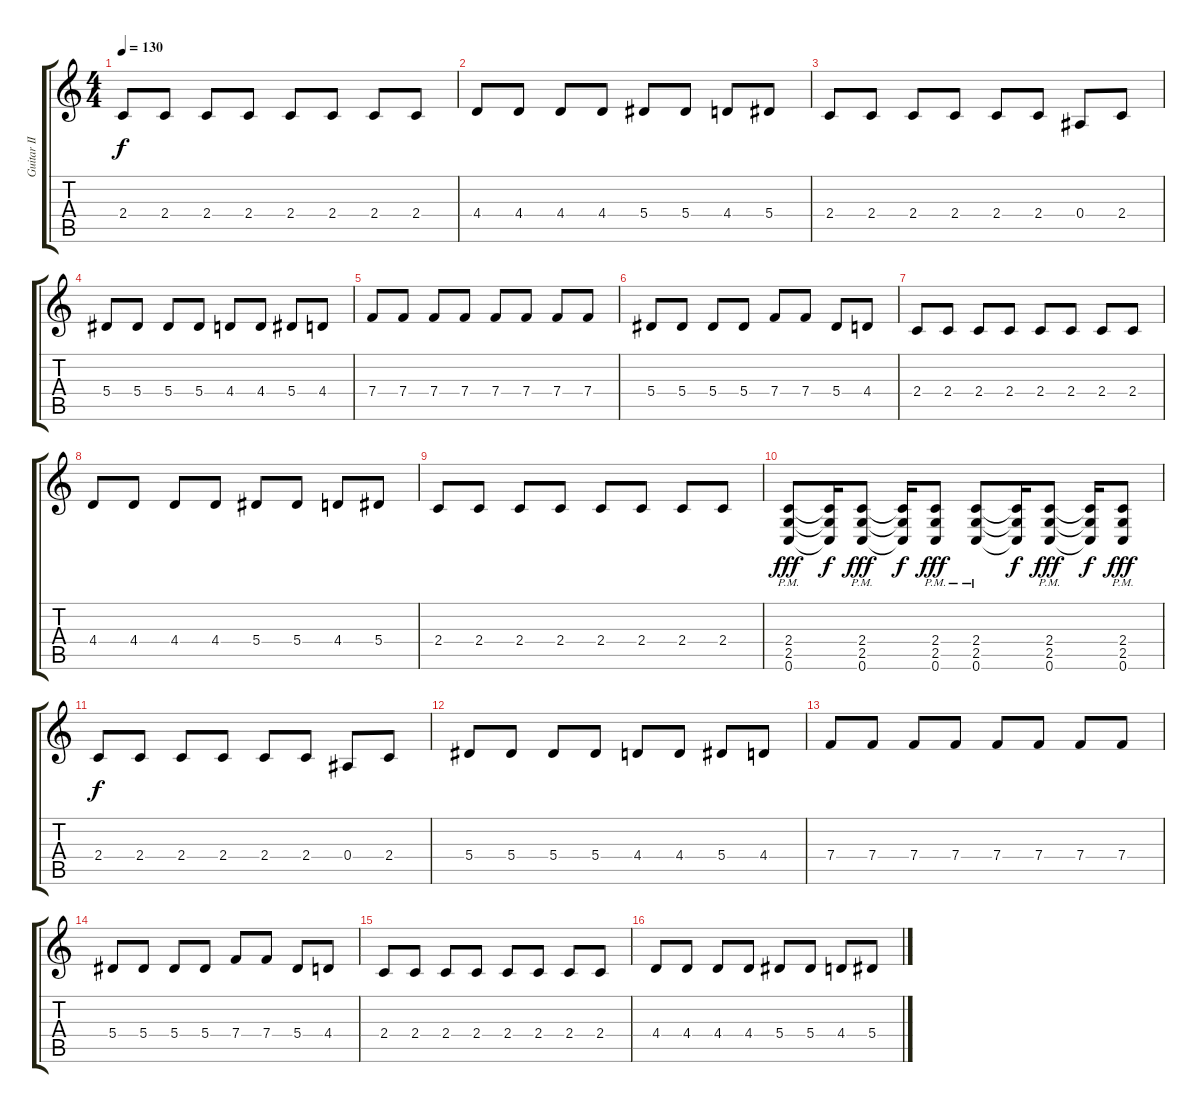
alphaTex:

\track ("Guitar II" "Guitar II") {instrument distortionguitar}
\staff {score tabs}
\tuning (C4 G3 Eb3 Bb2 F2 C2) {hide}
\ts (4 4)
\tempo 130
\clef g2
\ks c
2.4.8{dy f} 2.4.8 2.4.8 2.4.8 2.4.8 2.4.8 2.4.8 2.4.8 |
4.4.8 4.4.8 4.4.8 4.4.8 5.4.8 5.4.8 4.4.8 5.4.8 |
2.4.8 2.4.8 2.4.8 2.4.8 2.4.8 2.4.8 0.4.8 2.4.8 |
5.4.8 5.4.8 5.4.8 5.4.8 4.4.8 4.4.8 5.4.8 4.4.8 |
7.4.8 7.4.8 7.4.8 7.4.8 7.4.8 7.4.8 7.4.8 7.4.8 |
5.4.8 5.4.8 5.4.8 5.4.8 7.4.8 7.4.8 5.4.8 4.4.8 |
2.4.8 2.4.8 2.4.8 2.4.8 2.4.8 2.4.8 2.4.8 2.4.8 |
4.4.8 4.4.8 4.4.8 4.4.8 5.4.8 5.4.8 4.4.8 5.4.8 |
2.4.8 2.4.8 2.4.8 2.4.8 2.4.8 2.4.8 2.4.8 2.4.8 |
(2.4{pm} 2.5{pm} 0.6{pm}).8{dy fff} (2.4{t} 2.5{t} 0.6{t}).16{dy f} (2.4{pm} 2.5{pm} 0.6{pm}).8{dy fff} (2.4{t} 2.5{t} 0.6{t}).16{dy f} (2.4{pm} 2.5{pm} 0.6{pm}).8{dy fff} (2.4{pm} 2.5{pm} 0.6{pm}).8 (2.4{t} 2.5{t} 0.6{t}).16{dy f} (2.4{pm} 2.5{pm} 0.6{pm}).8{dy fff} (2.4{t} 2.5{t} 0.6{t}).16{dy f} (2.4{pm} 2.5{pm} 0.6{pm}).8{dy fff} |
2.4.8{dy f instrument overdrivenguitar} 2.4.8 2.4.8 2.4.8 2.4.8 2.4.8 0.4.8 2.4.8 |
5.4.8 5.4.8 5.4.8 5.4.8 4.4.8 4.4.8 5.4.8 4.4.8 |
7.4.8 7.4.8 7.4.8 7.4.8 7.4.8 7.4.8 7.4.8 7.4.8 |
5.4.8 5.4.8 5.4.8 5.4.8 7.4.8 7.4.8 5.4.8 4.4.8 |
2.4.8{volume 12} 2.4.8 2.4.8 2.4.8 2.4.8 2.4.8 2.4.8 2.4.8 |
4.4.8 4.4.8 4.4.8 4.4.8 5.4.8 5.4.8 4.4.8 5.4.8
